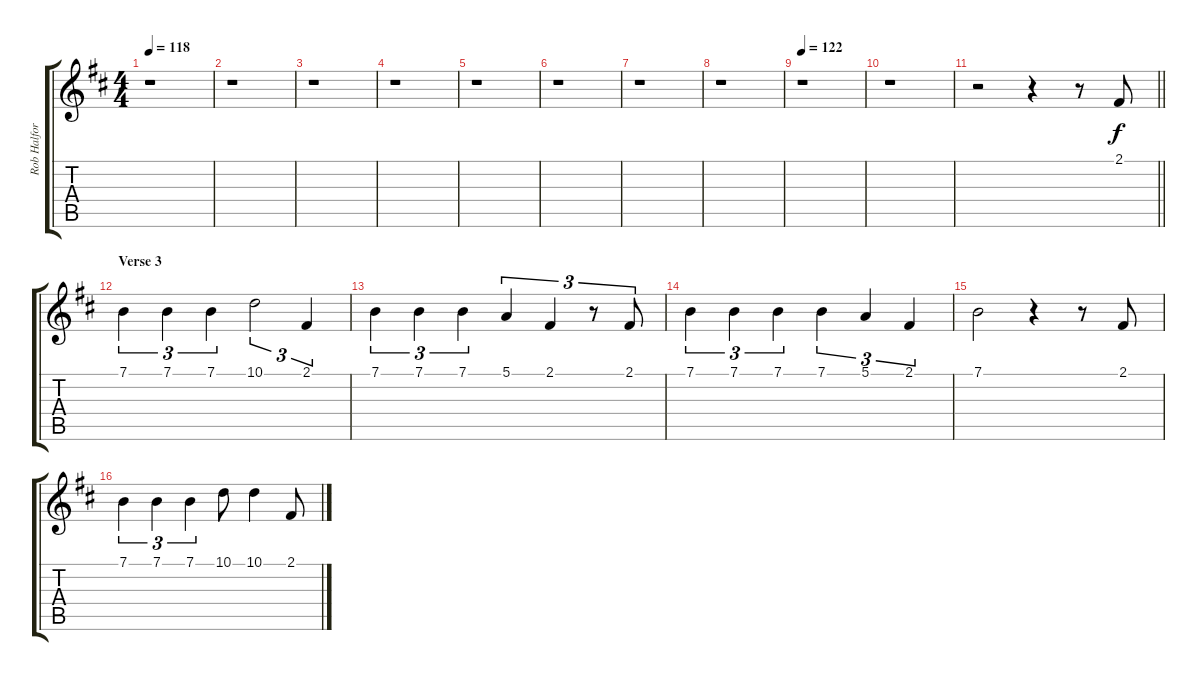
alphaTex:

\track ("Rob Halford" "Rob Halfor") {instrument lead2sawtooth}
\staff {score tabs}
\tuning (E4 B3 G3 D3 A2 E2) {hide}
\ts (4 4)
\tempo 118
\clef g2
\ks d
r.1{dy f} |
r.1 |
r.1 |
r.1 |
r.1 |
r.1 |
r.1 |
r.1 |
\tempo 122
r.1 |
r.1 |
\barLineRight lightlight
r.2 r.4 r.8 2.1.8 |
\section ("" "Verse 3")
7.1.4{tu (3 2)} 7.1.4{tu (3 2)} 7.1.4{tu (3 2)} 10.1.2{tu (3 2)} 2.1.4{tu (3 2)} |
7.1.4{tu (3 2)} 7.1.4{tu (3 2)} 7.1.4{tu (3 2)} 5.1.4{tu (3 2)} 2.1.4{tu (3 2)} r.8{tu (3 2)} 2.1.8{tu (3 2)} |
7.1.4{tu (3 2)} 7.1.4{tu (3 2)} 7.1.4{tu (3 2)} 7.1.4{tu (3 2)} 5.1.4{tu (3 2)} 2.1.4{tu (3 2)} |
7.1.2 r.4 r.8 2.1.8 |
7.1.4{tu (3 2)} 7.1.4{tu (3 2)} 7.1.4{tu (3 2)} 10.1.8 10.1.4 2.1.8
